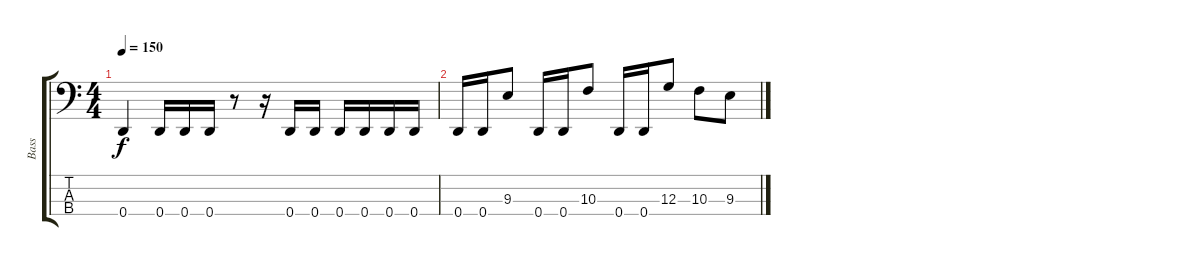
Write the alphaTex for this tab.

\track ("Bass" "Bass") {instrument electricbassfinger}
\staff {score tabs}
\tuning (F2 C2 G1 D1) {hide}
\ts (4 4)
\tempo 150
\clef f4
\ks c
0.4.4{dy f} 0.4.16 0.4.16 0.4.16 r.8 r.16 0.4.16 0.4.16 0.4.16 0.4.16 0.4.16 0.4.16 |
0.4.16 0.4.16 9.3.8 0.4.16 0.4.16 10.3.8 0.4.16 0.4.16 12.3.8 10.3.8 9.3.8
